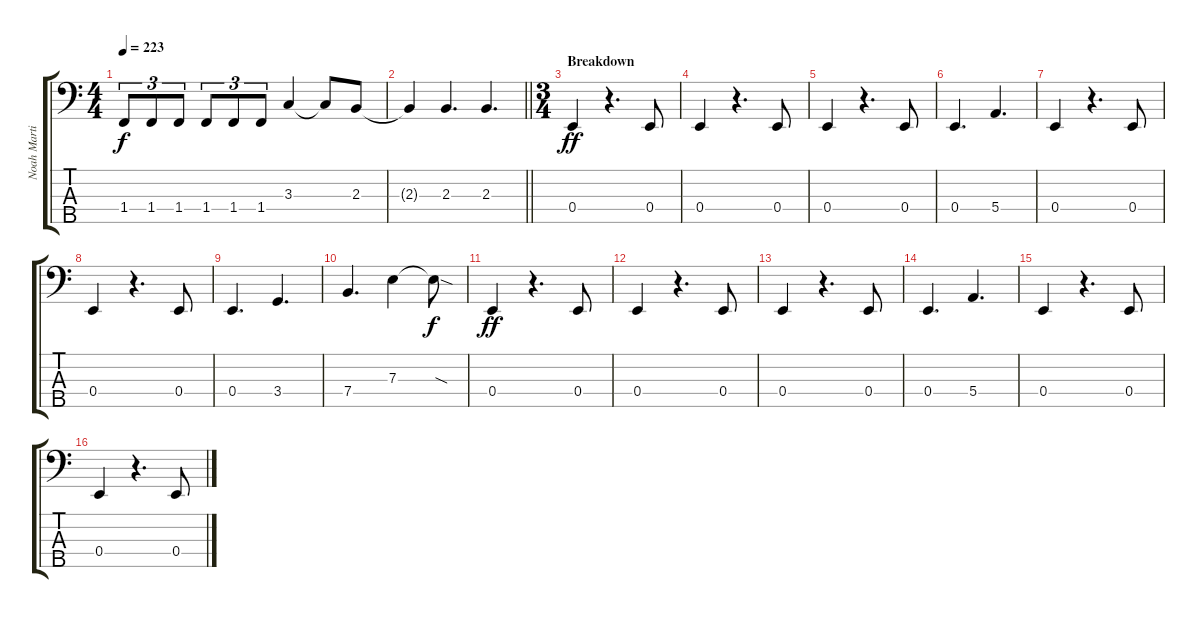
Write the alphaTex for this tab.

\track ("Noah Martin" "Noah Marti") {instrument electricbassfinger}
\staff {score tabs}
\tuning (G2 D2 A1 E1 B0) {hide}
\ts (4 4)
\tempo 223
\clef f4
\ks c
1.4.8{tu (3 2) dy f} 1.4.8{tu (3 2)} 1.4.8{tu (3 2)} 1.4.8{tu (3 2)} 1.4.8{tu (3 2)} 1.4.8{tu (3 2)} 3.3.4 3.3{t}.8 2.3.8 |
\barLineRight lightlight
2.3{t}.4 2.3.4{d} 2.3.4{d} |
\ts (3 4)
\section ("" "Breakdown")
0.4.4{dy ff} r.4{d} 0.4.8 |
0.4.4 r.4{d} 0.4.8 |
0.4.4 r.4{d} 0.4.8 |
0.4.4{d} 5.4.4{d} |
0.4.4 r.4{d} 0.4.8 |
0.4.4 r.4{d} 0.4.8 |
0.4.4{d} 3.4.4{d} |
7.4.4{d} 7.3.4 7.3{sod t}.8{dy f} |
0.4.4{dy ff} r.4{d} 0.4.8 |
0.4.4 r.4{d} 0.4.8 |
0.4.4 r.4{d} 0.4.8 |
0.4.4{d} 5.4.4{d} |
0.4.4 r.4{d} 0.4.8 |
0.4.4 r.4{d} 0.4.8
